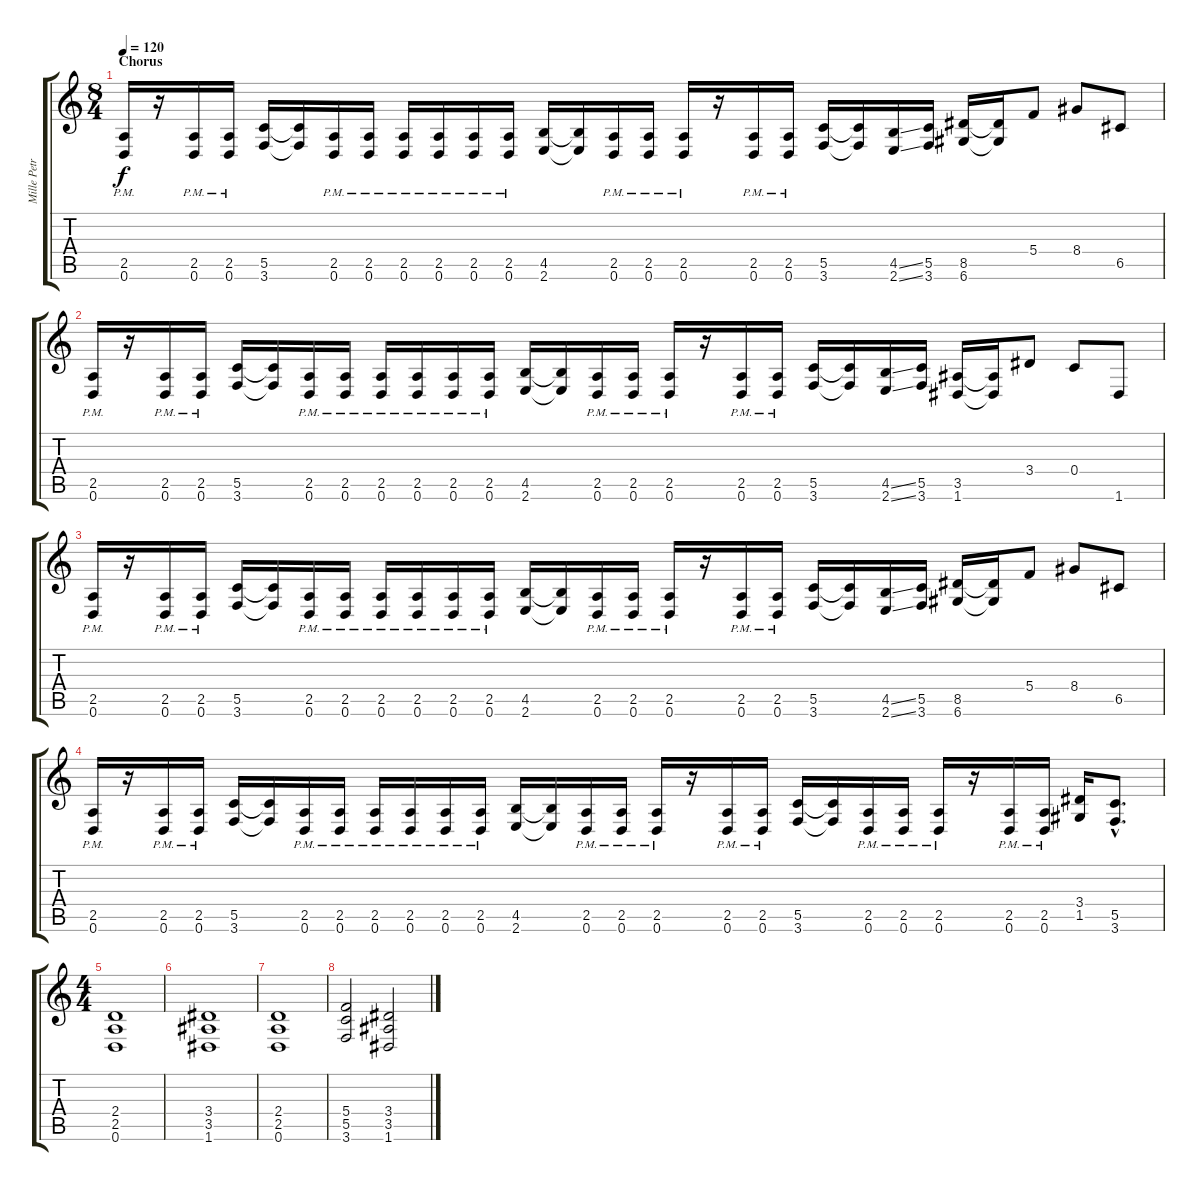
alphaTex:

\track ("Mille Petrozza" "Mille Petr") {instrument distortionguitar}
\staff {score tabs}
\tuning (D4 A3 F3 C3 G2 D2) {hide}
\ts (8 4)
\section ("" "Chorus")
\tempo 120
\clef g2
\ks c
(2.5{pm} 0.6{pm}).16{dy f} r.16 (2.5{pm} 0.6{pm}).16 (2.5{pm} 0.6{pm}).16 (5.5 3.6).16 (5.5{t} 3.6{t}).16 (2.5{pm} 0.6{pm}).16 (2.5{pm} 0.6{pm}).16 (2.5{pm} 0.6{pm}).16 (2.5{pm} 0.6{pm}).16 (2.5{pm} 0.6{pm}).16 (2.5{pm} 0.6{pm}).16 (4.5 2.6).16 (4.5{t} 2.6{t}).16 (2.5{pm} 0.6{pm}).16 (2.5{pm} 0.6{pm}).16 (2.5{pm} 0.6{pm}).16 r.16 (2.5{pm} 0.6{pm}).16 (2.5{pm} 0.6{pm}).16 (5.5 3.6).16 (5.5{t} 3.6{t}).16 (4.5{ss} 2.6{ss}).16 (5.5 3.6).16 (8.5 6.6).16 (8.5{t} 6.6{t}).16 5.4.8 8.4.8 6.5.8 |
(2.5{pm} 0.6{pm}).16 r.16 (2.5{pm} 0.6{pm}).16 (2.5{pm} 0.6{pm}).16 (5.5 3.6).16 (5.5{t} 3.6{t}).16 (2.5{pm} 0.6{pm}).16 (2.5{pm} 0.6{pm}).16 (2.5{pm} 0.6{pm}).16 (2.5{pm} 0.6{pm}).16 (2.5{pm} 0.6{pm}).16 (2.5{pm} 0.6{pm}).16 (4.5 2.6).16 (4.5{t} 2.6{t}).16 (2.5{pm} 0.6{pm}).16 (2.5{pm} 0.6{pm}).16 (2.5{pm} 0.6{pm}).16 r.16 (2.5{pm} 0.6{pm}).16 (2.5{pm} 0.6{pm}).16 (5.5 3.6).16 (5.5{t} 3.6{t}).16 (4.5{ss} 2.6{ss}).16 (5.5 3.6).16 (3.5 1.6).16 (3.5{t} 1.6{t}).16 3.4.8 0.4.8 1.6.8 |
(2.5{pm} 0.6{pm}).16 r.16 (2.5{pm} 0.6{pm}).16 (2.5{pm} 0.6{pm}).16 (5.5 3.6).16 (5.5{t} 3.6{t}).16 (2.5{pm} 0.6{pm}).16 (2.5{pm} 0.6{pm}).16 (2.5{pm} 0.6{pm}).16 (2.5{pm} 0.6{pm}).16 (2.5{pm} 0.6{pm}).16 (2.5{pm} 0.6{pm}).16 (4.5 2.6).16 (4.5{t} 2.6{t}).16 (2.5{pm} 0.6{pm}).16 (2.5{pm} 0.6{pm}).16 (2.5{pm} 0.6{pm}).16 r.16 (2.5{pm} 0.6{pm}).16 (2.5{pm} 0.6{pm}).16 (5.5 3.6).16 (5.5{t} 3.6{t}).16 (4.5{ss} 2.6{ss}).16 (5.5 3.6).16 (8.5 6.6).16 (8.5{t} 6.6{t}).16 5.4.8 8.4.8 6.5.8 |
(2.5{pm} 0.6{pm}).16 r.16 (2.5{pm} 0.6{pm}).16 (2.5{pm} 0.6{pm}).16 (5.5 3.6).16 (5.5{t} 3.6{t}).16 (2.5{pm} 0.6{pm}).16 (2.5{pm} 0.6{pm}).16 (2.5{pm} 0.6{pm}).16 (2.5{pm} 0.6{pm}).16 (2.5{pm} 0.6{pm}).16 (2.5{pm} 0.6{pm}).16 (4.5 2.6).16 (4.5{t} 2.6{t}).16 (2.5{pm} 0.6{pm}).16 (2.5{pm} 0.6{pm}).16 (2.5{pm} 0.6{pm}).16 r.16 (2.5{pm} 0.6{pm}).16 (2.5{pm} 0.6{pm}).16 (5.5 3.6).16 (5.5{t} 3.6{t}).16 (2.5{pm} 0.6{pm}).16 (2.5{pm} 0.6{pm}).16 (2.5{pm} 0.6{pm}).16 r.16 (2.5{pm} 0.6{pm}).16 (2.5{pm} 0.6{pm}).16 (3.4 1.5).16 (5.5{hac} 3.6{hac}).8{d} |
\ts (4 4)
(2.4 2.5 0.6).1 |
(3.4 3.5 1.6).1 |
(2.4 2.5 0.6).1 |
(5.4 5.5 3.6).2 (3.4 3.5 1.6).2
